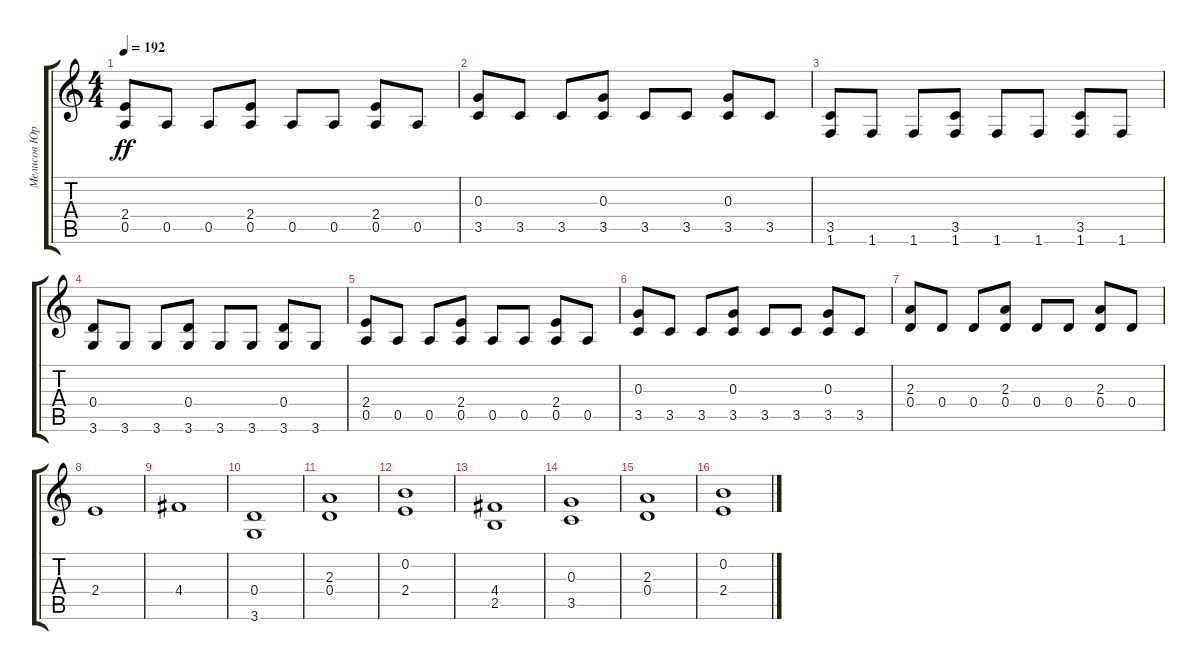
\track ("Мелисов Юрий" "Мелисов Юр") {instrument distortionguitar}
\staff {score tabs}
\tuning (E4 B3 G3 D3 A2 E2) {hide}
\ts (4 4)
\tempo 192
\clef g2
\ks c
(2.4 0.5).8{dy ff} 0.5.8 0.5.8 (2.4 0.5).8 0.5.8 0.5.8 (2.4 0.5).8 0.5.8 |
(0.3 3.5).8 3.5.8 3.5.8 (0.3 3.5).8 3.5.8 3.5.8 (0.3 3.5).8 3.5.8 |
(3.5 1.6).8 1.6.8 1.6.8 (3.5 1.6).8 1.6.8 1.6.8 (3.5 1.6).8 1.6.8 |
(0.4 3.6).8 3.6.8 3.6.8 (0.4 3.6).8 3.6.8 3.6.8 (0.4 3.6).8 3.6.8 |
(2.4 0.5).8 0.5.8 0.5.8 (2.4 0.5).8 0.5.8 0.5.8 (2.4 0.5).8 0.5.8 |
(0.3 3.5).8 3.5.8 3.5.8 (0.3 3.5).8 3.5.8 3.5.8 (0.3 3.5).8 3.5.8 |
(2.3 0.4).8 0.4.8 0.4.8 (2.3 0.4).8 0.4.8 0.4.8 (2.3 0.4).8 0.4.8 |
2.4.1 |
4.4.1 |
(0.4 3.6).1 |
(2.3 0.4).1 |
(0.2 2.4).1 |
(4.4 2.5).1 |
(0.3 3.5).1 |
(2.3 0.4).1 |
(0.2 2.4).1
